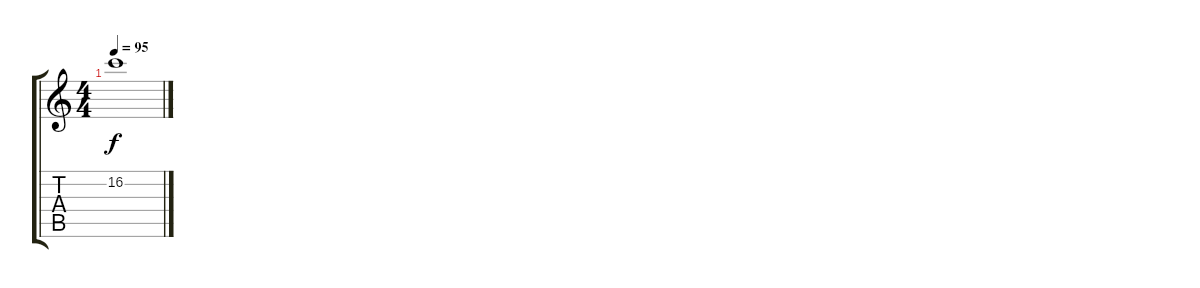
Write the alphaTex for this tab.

\track "" {instrument electricguitarjazz}
\staff {score tabs}
\tuning (Db4 Ab3 E3 B2 Gb2 B1) {hide}
\ts (4 4)
\tempo 95
\clef g2
\ks c
16.2.1{dy f}
